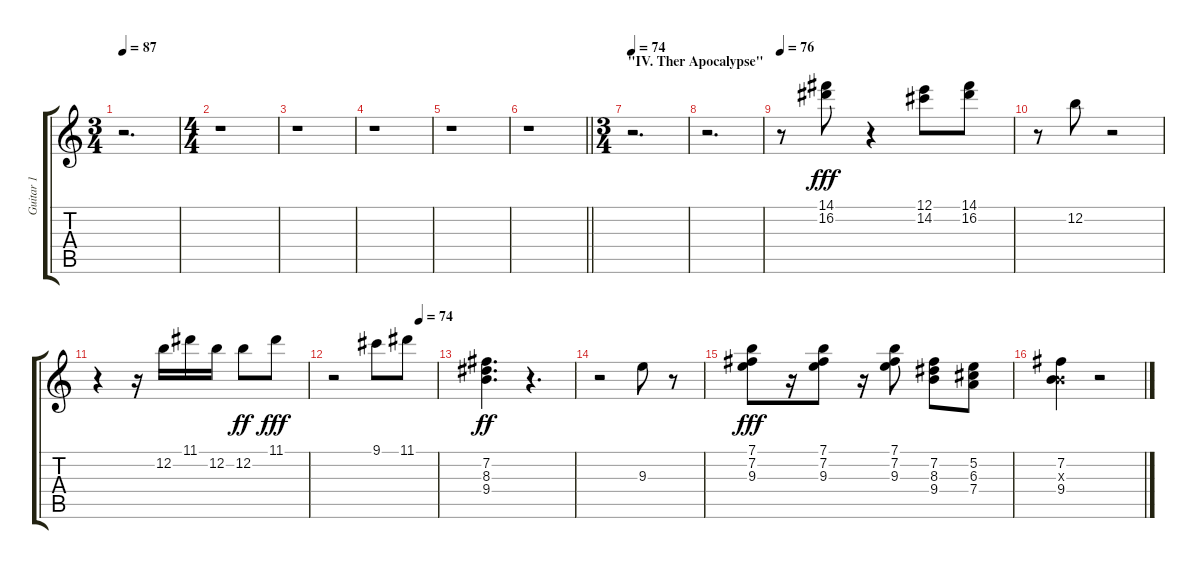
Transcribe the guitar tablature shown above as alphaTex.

\track ("Guitar 1" "Guitar 1") {instrument acousticguitarsteel}
\staff {score tabs}
\tuning (E4 B3 G3 D3 A2 E2) {hide}
\ts (3 4)
\tempo 87
\clef g2
\ks c
r.2{d dy ff} |
\ts (4 4)
r.1 |
r.1 |
r.1 |
r.1 |
\barLineRight lightlight
r.1 |
\ts (3 4)
\section ("" "\"IV. Ther Apocalypse\"")
\tempo 74
r.2{d} |
r.2{d} |
\tempo 76
r.8{volume 9 balance 13 instrument acousticguitarsteel} (14.1 16.2).8{dy fff} r.4 (12.1 14.2).8 (14.1 16.2).8 |
r.8 12.2.8 r.2 |
r.4 r.16 12.2.16 11.1.16 12.2.16 12.2.8{dy ff} 11.1.8{dy fff} |
\tempo (74 0.8333333333333334)
r.2 9.1.8 11.1.8 |
(7.2 8.3 9.4).4{d dy ff} r.4{d} |
r.2 9.3.8 r.8 |
(7.1 7.2 9.3).8{dy fff} r.16 (7.1 7.2 9.3).8 r.16 (7.1 7.2 9.3).8 (7.2 8.3 9.4).8 (5.2 6.3 7.4).8 |
(7.2 4.3{x} 9.4).4 r.2
